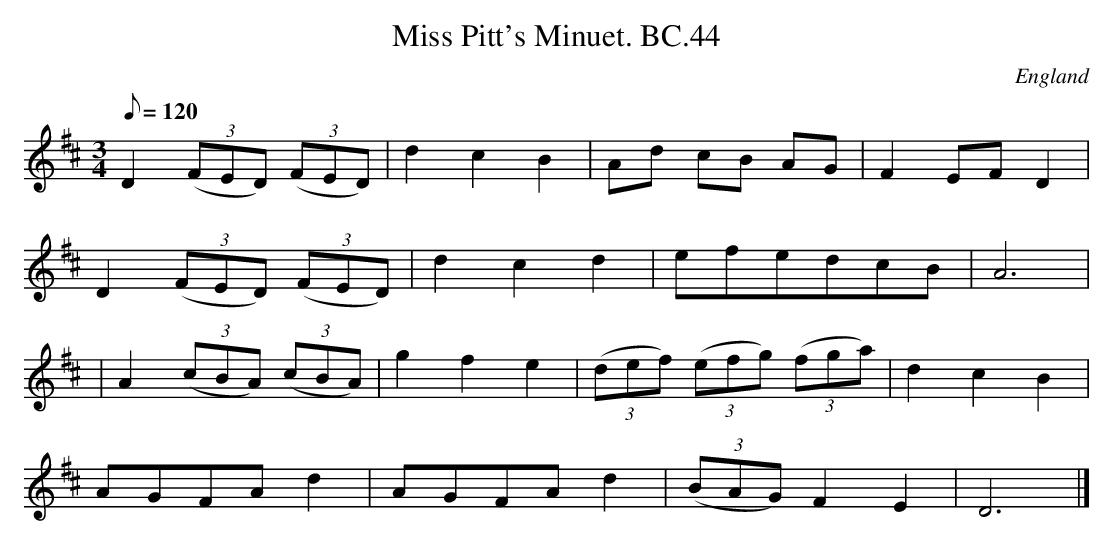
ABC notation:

X:1
T:Miss Pitt's Minuet. BC.44
M:3/4
L:1/8
Q:120
O:England
K:D
D2 ((3FED)  ((3FED) |d2 c2 B2 | Ad cB AG | F2 EF D2 |!
 D2 ((3FED)  ((3FED) | d2 c2 d2 | efedcB | A6 |!
|A2 ((3cBA)   ((3cBA) | g2 f2 e2 | ((3def) ((3efg) ((3fga) | d2 c2 B2 |!
 AGFA d2 | AGFA d2 | ((3BAG) F2 E2 | D6 |]
